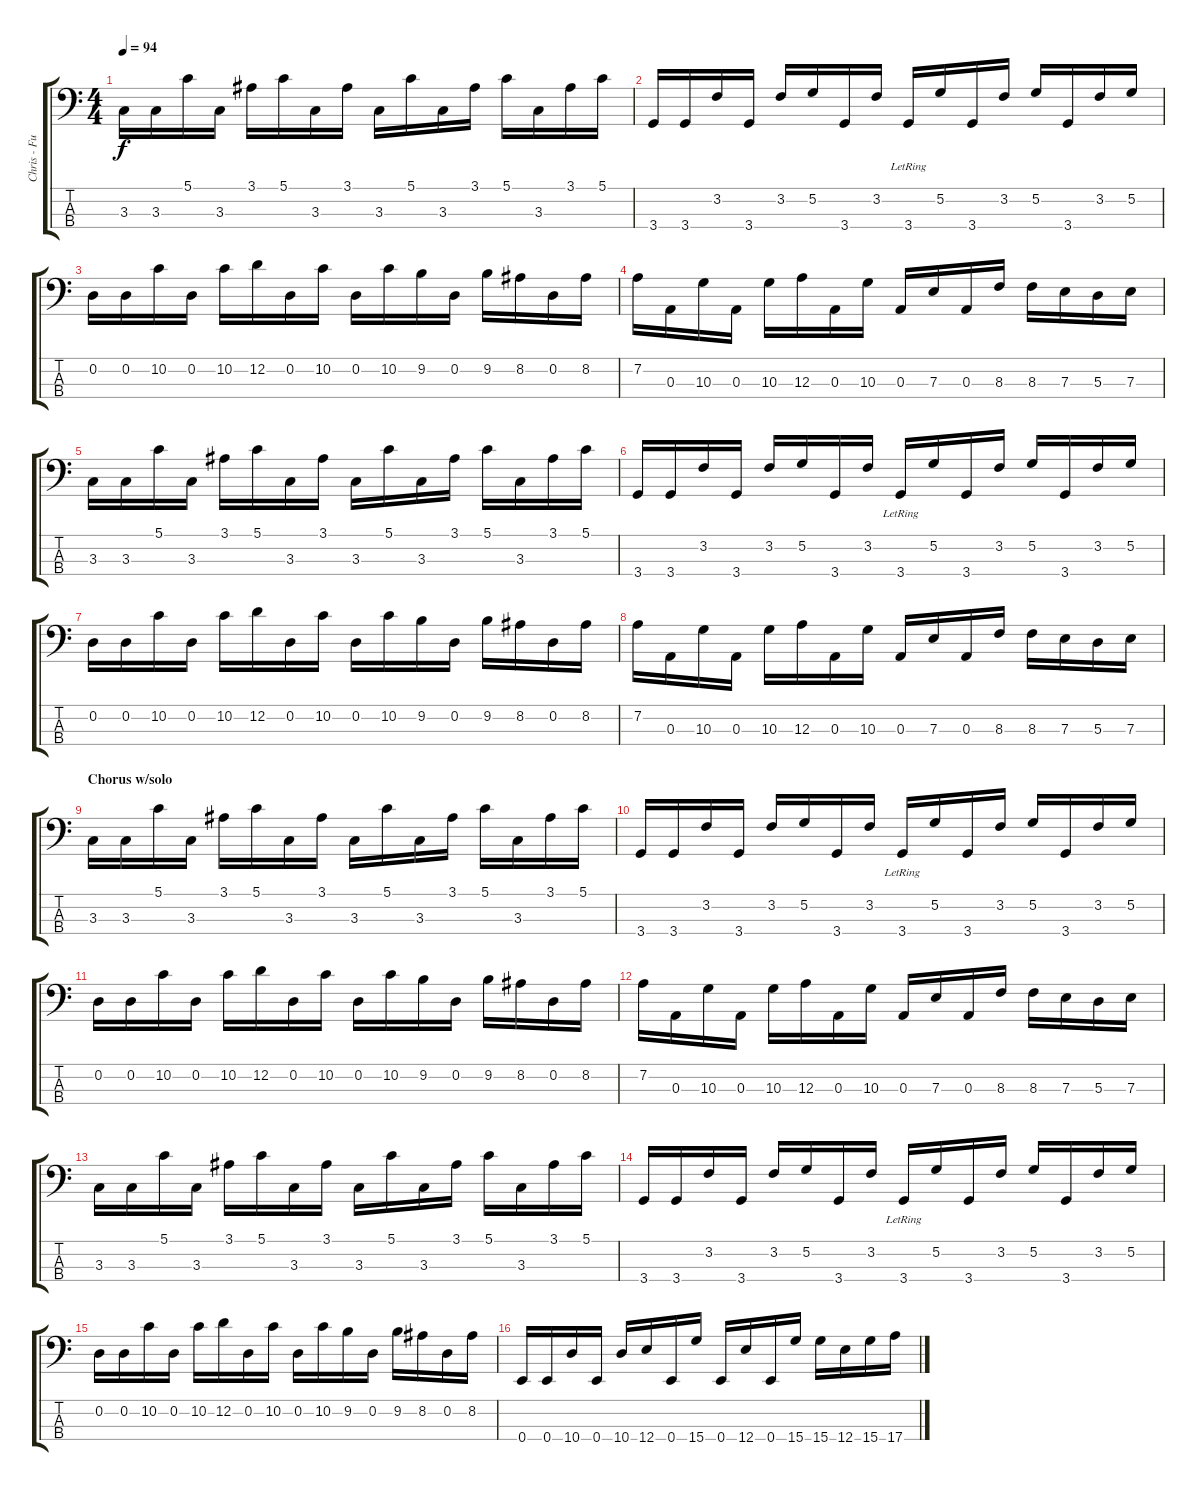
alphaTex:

\track ("Chris - Fuzz Bass 3" "Chris - Fu") {instrument electricbasspick}
\staff {score tabs}
\tuning (G2 D2 A1 E1) {hide}
\ts (4 4)
\tempo 94
\clef f4
\ks c
3.3.16{dy f} 3.3.16 5.1.16 3.3.16 3.1.16 5.1.16 3.3.16 3.1.16 3.3.16 5.1.16 3.3.16 3.1.16 5.1.16 3.3.16 3.1.16 5.1.16 |
3.4.16 3.4.16 3.2.16 3.4.16 3.2.16 5.2.16 3.4.16 3.2.16 3.4{lr}.16 5.2.16 3.4.16 3.2.16 5.2.16 3.4.16 3.2.16 5.2.16 |
0.2.16 0.2.16 10.2.16 0.2.16 10.2.16 12.2.16 0.2.16 10.2.16 0.2.16 10.2.16 9.2.16 0.2.16 9.2.16 8.2.16 0.2.16 8.2.16 |
7.2.16 0.3.16 10.3.16 0.3.16 10.3.16 12.3.16 0.3.16 10.3.16 0.3.16 7.3.16 0.3.16 8.3.16 8.3.16 7.3.16 5.3.16 7.3.16 |
3.3.16 3.3.16 5.1.16 3.3.16 3.1.16 5.1.16 3.3.16 3.1.16 3.3.16 5.1.16 3.3.16 3.1.16 5.1.16 3.3.16 3.1.16 5.1.16 |
3.4.16 3.4.16 3.2.16 3.4.16 3.2.16 5.2.16 3.4.16 3.2.16 3.4{lr}.16 5.2.16 3.4.16 3.2.16 5.2.16 3.4.16 3.2.16 5.2.16 |
0.2.16 0.2.16 10.2.16 0.2.16 10.2.16 12.2.16 0.2.16 10.2.16 0.2.16 10.2.16 9.2.16 0.2.16 9.2.16 8.2.16 0.2.16 8.2.16 |
7.2.16 0.3.16 10.3.16 0.3.16 10.3.16 12.3.16 0.3.16 10.3.16 0.3.16 7.3.16 0.3.16 8.3.16 8.3.16 7.3.16 5.3.16 7.3.16 |
\section ("" "Chorus w/solo")
3.3.16 3.3.16 5.1.16 3.3.16 3.1.16 5.1.16 3.3.16 3.1.16 3.3.16 5.1.16 3.3.16 3.1.16 5.1.16 3.3.16 3.1.16 5.1.16 |
3.4.16 3.4.16 3.2.16 3.4.16 3.2.16 5.2.16 3.4.16 3.2.16 3.4{lr}.16 5.2.16 3.4.16 3.2.16 5.2.16 3.4.16 3.2.16 5.2.16 |
0.2.16 0.2.16 10.2.16 0.2.16 10.2.16 12.2.16 0.2.16 10.2.16 0.2.16 10.2.16 9.2.16 0.2.16 9.2.16 8.2.16 0.2.16 8.2.16 |
7.2.16 0.3.16 10.3.16 0.3.16 10.3.16 12.3.16 0.3.16 10.3.16 0.3.16 7.3.16 0.3.16 8.3.16 8.3.16 7.3.16 5.3.16 7.3.16 |
3.3.16 3.3.16 5.1.16 3.3.16 3.1.16 5.1.16 3.3.16 3.1.16 3.3.16 5.1.16 3.3.16 3.1.16 5.1.16 3.3.16 3.1.16 5.1.16 |
3.4.16 3.4.16 3.2.16 3.4.16 3.2.16 5.2.16 3.4.16 3.2.16 3.4{lr}.16 5.2.16 3.4.16 3.2.16 5.2.16 3.4.16 3.2.16 5.2.16 |
0.2.16 0.2.16 10.2.16 0.2.16 10.2.16 12.2.16 0.2.16 10.2.16 0.2.16 10.2.16 9.2.16 0.2.16 9.2.16 8.2.16 0.2.16 8.2.16 |
0.4.16 0.4.16 10.4.16 0.4.16 10.4.16 12.4.16 0.4.16 15.4.16 0.4.16 12.4.16 0.4.16 15.4.16 15.4.16 12.4.16 15.4.16 17.4.16
